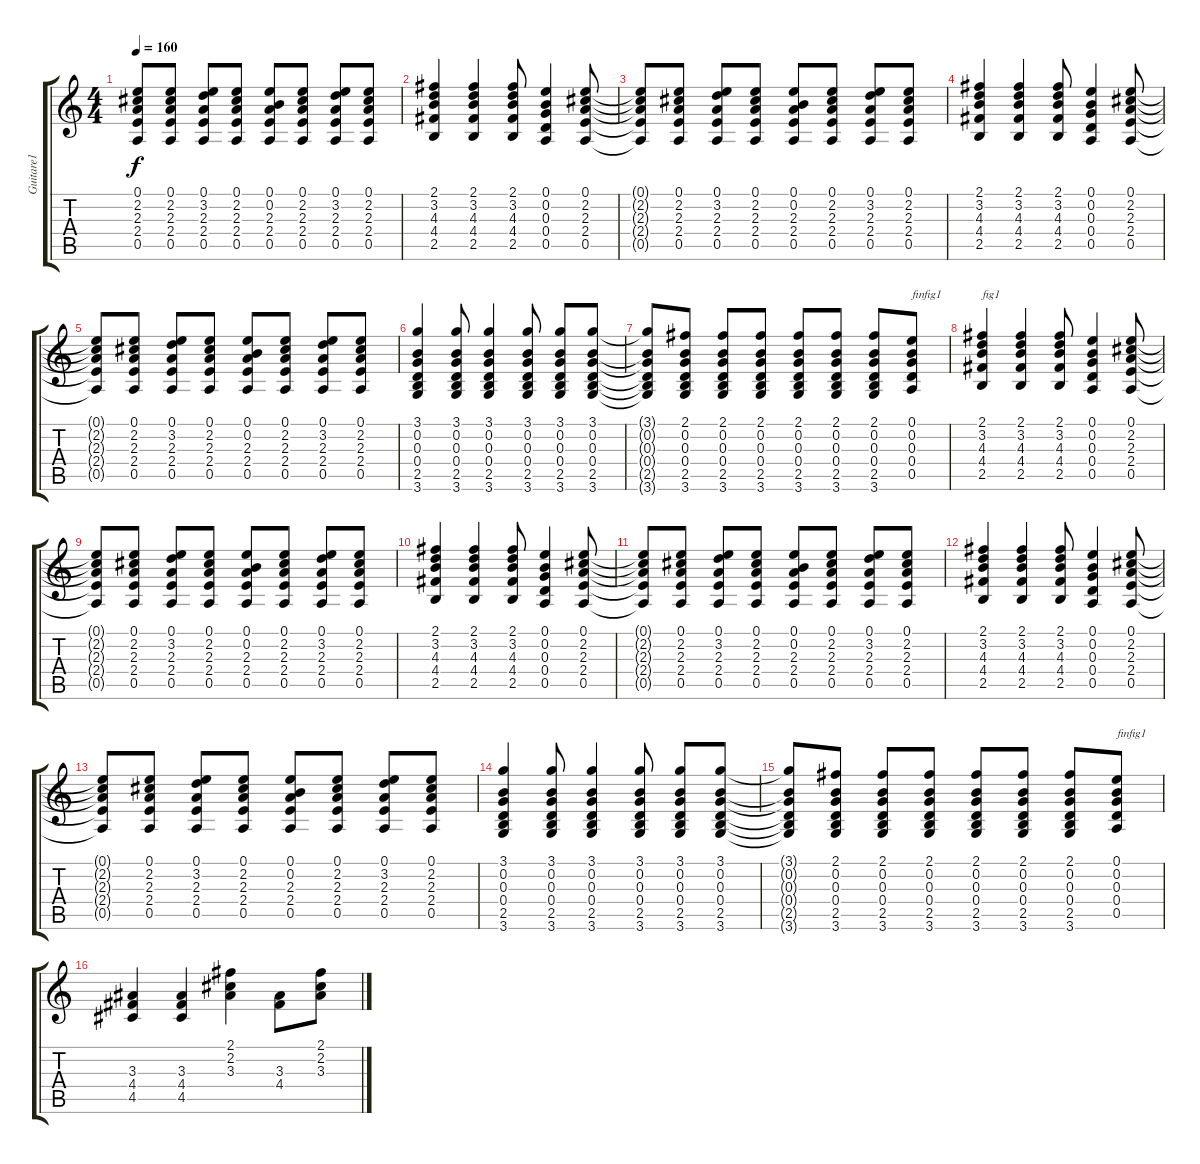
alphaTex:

\track ("Guitare1" "Guitare1") {instrument electricguitarclean}
\staff {score tabs}
\tuning (E4 B3 G3 D3 A2 E2) {hide}
\ts (4 4)
\tempo 160
\clef g2
\ks c
(0.1{t} 2.2{t} 2.3{t} 2.4{t} 0.5{t}).8{dy f} (0.1 2.2 2.3 2.4 0.5).8 (0.1 3.2 2.3 2.4 0.5).8 (0.1 2.2 2.3 2.4 0.5).8 (0.1 0.2 2.3 2.4 0.5).8 (0.1 2.2 2.3 2.4 0.5).8 (0.1 3.2 2.3 2.4 0.5).8 (0.1 2.2 2.3 2.4 0.5).8 |
(2.1 3.2 4.3 4.4 2.5).4 (2.1 3.2 4.3 4.4 2.5).4 (2.1 3.2 4.3 4.4 2.5).8 (0.1 0.2 0.3 0.4 0.5).4 (0.1 2.2 2.3 2.4 0.5).8 |
(0.1{t} 2.2{t} 2.3{t} 2.4{t} 0.5{t}).8 (0.1 2.2 2.3 2.4 0.5).8 (0.1 3.2 2.3 2.4 0.5).8 (0.1 2.2 2.3 2.4 0.5).8 (0.1 0.2 2.3 2.4 0.5).8 (0.1 2.2 2.3 2.4 0.5).8 (0.1 3.2 2.3 2.4 0.5).8 (0.1 2.2 2.3 2.4 0.5).8 |
(2.1 3.2 4.3 4.4 2.5).4 (2.1 3.2 4.3 4.4 2.5).4 (2.1 3.2 4.3 4.4 2.5).8 (0.1 0.2 0.3 0.4 0.5).4 (0.1 2.2 2.3 2.4 0.5).8 |
(0.1{t} 2.2{t} 2.3{t} 2.4{t} 0.5{t}).8 (0.1 2.2 2.3 2.4 0.5).8 (0.1 3.2 2.3 2.4 0.5).8 (0.1 2.2 2.3 2.4 0.5).8 (0.1 0.2 2.3 2.4 0.5).8 (0.1 2.2 2.3 2.4 0.5).8 (0.1 3.2 2.3 2.4 0.5).8 (0.1 2.2 2.3 2.4 0.5).8 |
(3.1 0.2 0.3 0.4 2.5 3.6).4 (3.1 0.2 0.3 0.4 2.5 3.6).8 (3.1 0.2 0.3 0.4 2.5 3.6).4 (3.1 0.2 0.3 0.4 2.5 3.6).8 (3.1 0.2 0.3 0.4 2.5 3.6).8 (3.1 0.2 0.3 0.4 2.5 3.6).8 |
(3.1{t} 0.2{t} 0.3{t} 0.4{t} 2.5{t} 3.6{t}).8 (2.1 0.2 0.3 0.4 2.5 3.6).8 (2.1 0.2 0.3 0.4 2.5 3.6).8 (2.1 0.2 0.3 0.4 2.5 3.6).8 (2.1 0.2 0.3 0.4 2.5 3.6).8 (2.1 0.2 0.3 0.4 2.5 3.6).8 (2.1 0.2 0.3 0.4 2.5 3.6).8 (0.1 0.2 0.3 0.4 0.5).8{txt "finfig1"} |
(2.1 3.2 4.3 4.4 2.5).4{txt "fig1"} (2.1 3.2 4.3 4.4 2.5).4 (2.1 3.2 4.3 4.4 2.5).8 (0.1 0.2 0.3 0.4 0.5).4 (0.1 2.2 2.3 2.4 0.5).8 |
(0.1{t} 2.2{t} 2.3{t} 2.4{t} 0.5{t}).8 (0.1 2.2 2.3 2.4 0.5).8 (0.1 3.2 2.3 2.4 0.5).8 (0.1 2.2 2.3 2.4 0.5).8 (0.1 0.2 2.3 2.4 0.5).8 (0.1 2.2 2.3 2.4 0.5).8 (0.1 3.2 2.3 2.4 0.5).8 (0.1 2.2 2.3 2.4 0.5).8 |
(2.1 3.2 4.3 4.4 2.5).4 (2.1 3.2 4.3 4.4 2.5).4 (2.1 3.2 4.3 4.4 2.5).8 (0.1 0.2 0.3 0.4 0.5).4 (0.1 2.2 2.3 2.4 0.5).8 |
(0.1{t} 2.2{t} 2.3{t} 2.4{t} 0.5{t}).8 (0.1 2.2 2.3 2.4 0.5).8 (0.1 3.2 2.3 2.4 0.5).8 (0.1 2.2 2.3 2.4 0.5).8 (0.1 0.2 2.3 2.4 0.5).8 (0.1 2.2 2.3 2.4 0.5).8 (0.1 3.2 2.3 2.4 0.5).8 (0.1 2.2 2.3 2.4 0.5).8 |
(2.1 3.2 4.3 4.4 2.5).4 (2.1 3.2 4.3 4.4 2.5).4 (2.1 3.2 4.3 4.4 2.5).8 (0.1 0.2 0.3 0.4 0.5).4 (0.1 2.2 2.3 2.4 0.5).8 |
(0.1{t} 2.2{t} 2.3{t} 2.4{t} 0.5{t}).8 (0.1 2.2 2.3 2.4 0.5).8 (0.1 3.2 2.3 2.4 0.5).8 (0.1 2.2 2.3 2.4 0.5).8 (0.1 0.2 2.3 2.4 0.5).8 (0.1 2.2 2.3 2.4 0.5).8 (0.1 3.2 2.3 2.4 0.5).8 (0.1 2.2 2.3 2.4 0.5).8 |
(3.1 0.2 0.3 0.4 2.5 3.6).4 (3.1 0.2 0.3 0.4 2.5 3.6).8 (3.1 0.2 0.3 0.4 2.5 3.6).4 (3.1 0.2 0.3 0.4 2.5 3.6).8 (3.1 0.2 0.3 0.4 2.5 3.6).8 (3.1 0.2 0.3 0.4 2.5 3.6).8 |
(3.1{t} 0.2{t} 0.3{t} 0.4{t} 2.5{t} 3.6{t}).8 (2.1 0.2 0.3 0.4 2.5 3.6).8 (2.1 0.2 0.3 0.4 2.5 3.6).8 (2.1 0.2 0.3 0.4 2.5 3.6).8 (2.1 0.2 0.3 0.4 2.5 3.6).8 (2.1 0.2 0.3 0.4 2.5 3.6).8 (2.1 0.2 0.3 0.4 2.5 3.6).8 (0.1 0.2 0.3 0.4 0.5).8{txt "finfig1"} |
(3.3 4.4 4.5).4 (3.3 4.4 4.5).4 (2.1 2.2 3.3).4 (3.3 4.4).8 (2.1 2.2 3.3).8
